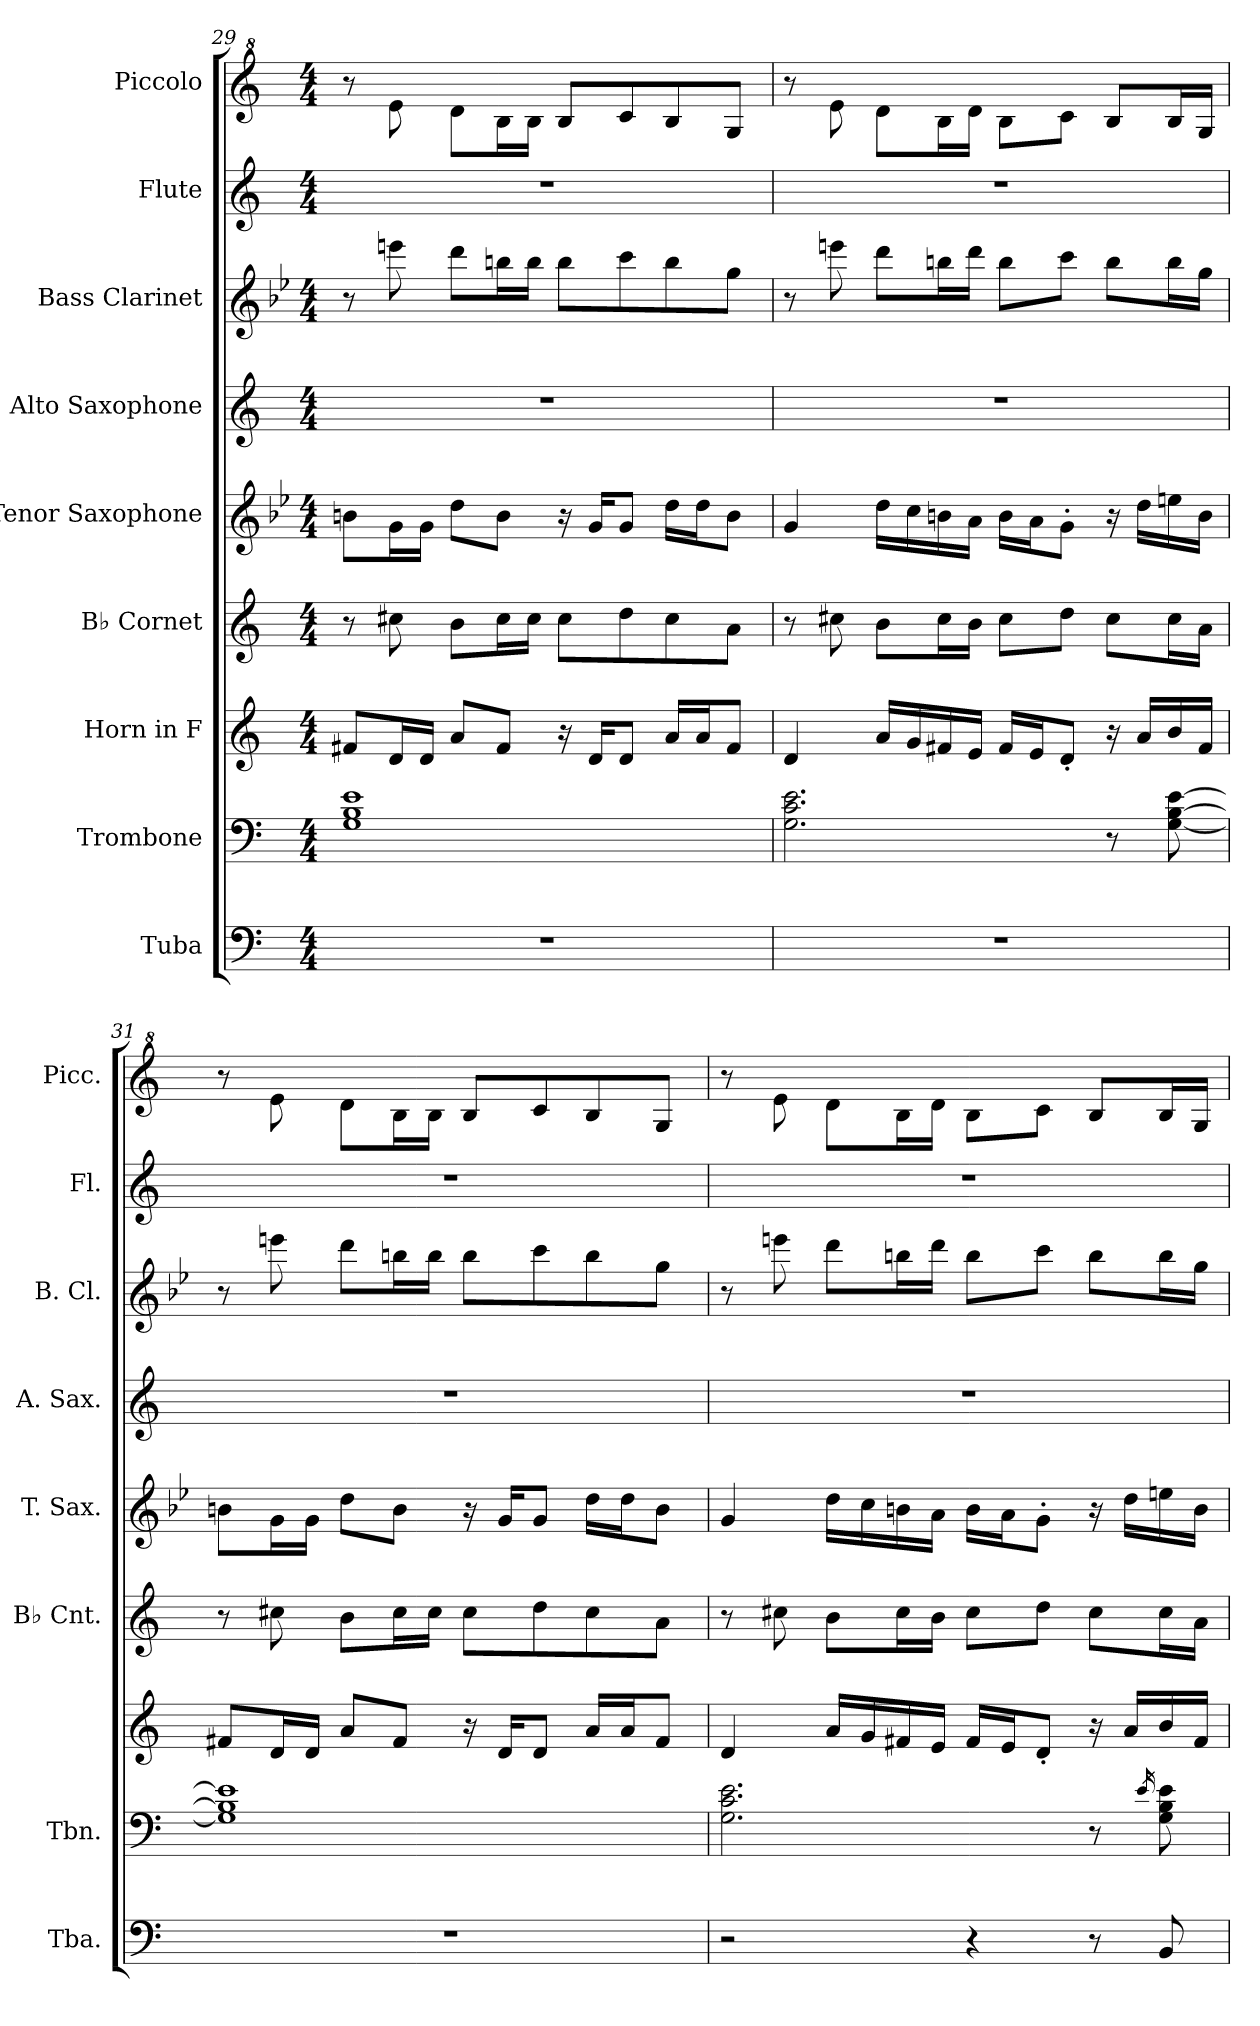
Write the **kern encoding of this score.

**kern	**kern	**kern	**kern	**kern	**kern	**kern	**kern	**kern
*part9	*part8	*part7	*part6	*part5	*part4	*part3	*part2	*part1
*staff9	*staff8	*staff7	*staff6	*staff5	*staff4	*staff3	*staff2	*staff1
*I"Tuba	*I"Trombone	*I"Horn in F	*I"B♭ Cornet	*I"Tenor Saxophone	*I"Alto Saxophone	*I"Bass Clarinet	*I"Flute	*I"Piccolo
*I'Tba.	*I'Tbn.	*	*I'B♭ Cnt.	*I'T. Sax.	*I'A. Sax.	*I'B. Cl.	*I'Fl.	*I'Picc.
!!LO:PB:g=z
*clefF4	*clefF4	*clefG2	*clefG2	*clefG2	*clefG2	*clefG2	*clefG2	*clefG^2
*	*	*ITrd4c7	*ITrd1c2	*ITrd8c14	*ITrd5c9	*ITrd8c14	*	*ITrd-7c-12
*k[]	*k[]	*k[b-]	*k[b-e-]	*k[b-e-]	*k[b-e-a-]	*k[b-e-]	*k[]	*k[]
*M4/4	*M4/4	*M4/4	*M4/4	*M4/4	*M4/4	*M4/4	*M4/4	*M4/4
=29	=29	=29	=29	=29	=29	=29	=29	=29
1r	1G 1B 1e	8Bn/L	8r	8Bn\L	1r	8r	1r	8r
.	.	16G/L	8bn\	16G\L	.	8een\	.	8eee\
.	.	16G/JJ	.	16G\JJ	.	.	.	.
.	.	8d/L	8a\L	8d\L	.	8dd\L	.	8ddd\L
.	.	8B/J	16b\L	8B\J	.	16bn\L	.	16bb\L
.	.	.	16b\JJ	.	.	16b\JJ	.	16bb\JJ
.	.	16r	8b\L	16r	.	8b\L	.	8bb/L
.	.	16G/KL	.	16G/KL	.	.	.	.
.	.	8G/J	8cc\	8G/J	.	8cc\	.	8ccc/
.	.	16d/LL	8b\	16d\LL	.	8b\	.	8bb/
.	.	16d/J	.	16d\J	.	.	.	.
.	.	8B/J	8g\J	8B\J	.	8g\J	.	8gg/J
=30	=30	=30	=30	=30	=30	=30	=30	=30
1r	2.G\ 2.c\ 2.e\	4G/	8r	4G/	1r	8r	1r	8r
.	.	.	8bn\	.	.	8een\	.	8eee\
.	.	16d/LL	8a\L	16d\LL	.	8dd\L	.	8ddd\L
.	.	16c/	.	16c\	.	.	.	.
.	.	16Bn/	16b\L	16Bn\	.	16bn\L	.	16bb\L
.	.	16A/JJ	16a\JJ	16A\JJ	.	16dd\JJ	.	16ddd\JJ
.	.	16B/LL	8b\L	16B\LL	.	8b\L	.	8bb\L
.	.	16A/J	.	16A\J	.	.	.	.
.	.	8G'/J	8cc\J	8G'\J	.	8cc\J	.	8ccc\J
.	8r	16r	8b\L	16r	.	8b\L	.	8bb/L
.	.	16d/LL	.	16d\LL	.	.	.	.
.	[8G\ [8B\ [8e\	16e/	16b\L	16en\	.	16b\L	.	16bb/L
.	.	16B/JJ	16g\JJ	16B\JJ	.	16g\JJ	.	16gg/JJ
!!LO:PB:g=z
=31	=31	=31	=31	=31	=31	=31	=31	=31
1r	1G] 1B] 1e]	8Bn/L	8r	8Bn\L	1r	8r	1r	8r
.	.	16G/L	8bn\	16G\L	.	8een\	.	8eee\
.	.	16G/JJ	.	16G\JJ	.	.	.	.
.	.	8d/L	8a\L	8d\L	.	8dd\L	.	8ddd\L
.	.	8B/J	16b\L	8B\J	.	16bn\L	.	16bb\L
.	.	.	16b\JJ	.	.	16b\JJ	.	16bb\JJ
.	.	16r	8b\L	16r	.	8b\L	.	8bb/L
.	.	16G/KL	.	16G/KL	.	.	.	.
.	.	8G/J	8cc\	8G/J	.	8cc\	.	8ccc/
.	.	16d/LL	8b\	16d\LL	.	8b\	.	8bb/
.	.	16d/J	.	16d\J	.	.	.	.
.	.	8B/J	8g\J	8B\J	.	8g\J	.	8gg/J
=32	=32	=32	=32	=32	=32	=32	=32	=32
2r	2.G\ 2.c\ 2.e\	4G/	8r	4G/	1r	8r	1r	8r
.	.	.	8bn\	.	.	8een\	.	8eee\
.	.	16d/LL	8a\L	16d\LL	.	8dd\L	.	8ddd\L
.	.	16c/	.	16c\	.	.	.	.
.	.	16Bn/	16b\L	16Bn\	.	16bn\L	.	16bb\L
.	.	16A/JJ	16a\JJ	16A\JJ	.	16dd\JJ	.	16ddd\JJ
4r	.	16B/LL	8b\L	16B\LL	.	8b\L	.	8bb\L
.	.	16A/J	.	16A\J	.	.	.	.
.	.	8G'/J	8cc\J	8G'\J	.	8cc\J	.	8ccc\J
8r	8r	16r	8b\L	16r	.	8b\L	.	8bb/L
.	.	16d/LL	.	16d\LL	.	.	.	.
.	16qe/	.	.	.	.	.	.	.
8BB/	8G\ 8B\ 8e\	16e/	16b\L	16en\	.	16b\L	.	16bb/L
.	.	16B/JJ	16g\JJ	16B\JJ	.	16g\JJ	.	16gg/JJ
=	=	=	=	=	=	=	=	=
*-	*-	*-	*-	*-	*-	*-	*-	*-
